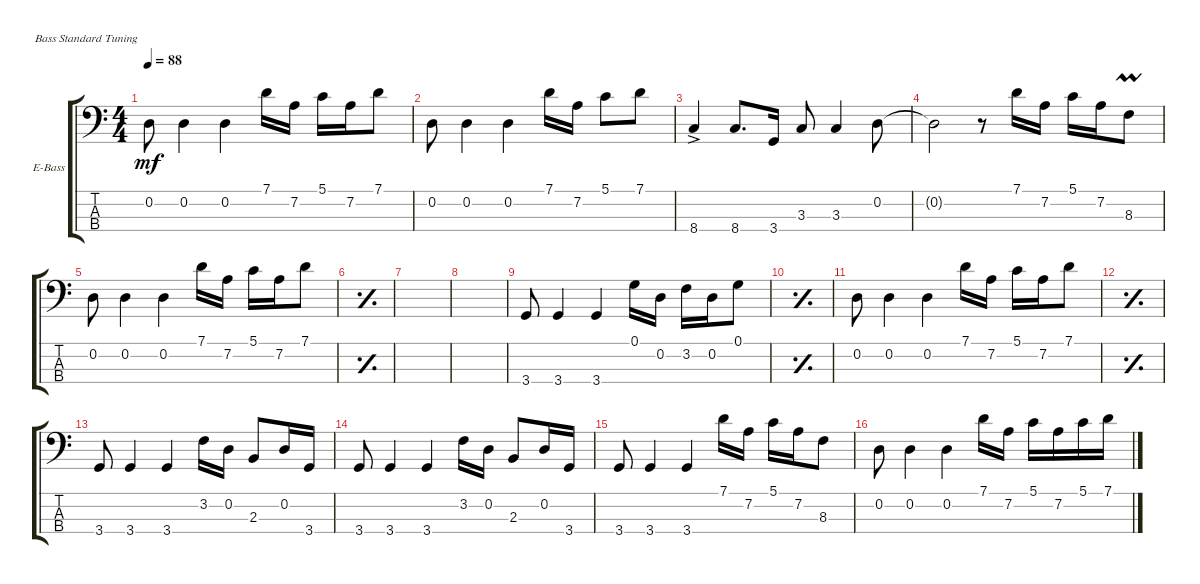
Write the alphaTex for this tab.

\defaultSystemsLayout 4
\bracketExtendMode groupsimilarinstruments
\firstSystemTrackNameOrientation horizontal
\otherSystemsTrackNameOrientation horizontal
\track ("Electric Bass" "E-Bass") {instrument electricbassfinger}
\staff {score tabs}
\tuning (G2 D2 A1 E1)
\ts (4 4)
\tempo 88
\clef f4
\ks c
0.2.8{dy mf} 0.2.4 0.2.4 7.1.16 7.2.16 5.1.16 7.2.16 7.1.8 |
0.2.8 0.2.4 0.2.4 7.1.16 7.2.16 5.1.8 7.1.8 |
8.4{ac}.4 8.4.8{d} 3.4.16 3.3.8 3.3.4 0.2.8 |
0.2{t}.2 r.8 7.1.16 7.2.16 5.1.16 7.2.16 8.3{umordent}.8 |
0.2.8 0.2.4 0.2.4 7.1.16 7.2.16 5.1.16 7.2.16 7.1.8 |
\simile simple
|
|
|
\simile none
3.4.8 3.4.4 3.4.4 0.1.16 0.2.16 3.2.16 0.2.16 0.1.8 |
\simile simple
|
\simile none
0.2.8 0.2.4 0.2.4 7.1.16 7.2.16 5.1.16 7.2.16 7.1.8 |
\simile simple
|
\simile none
3.4.8 3.4.4 3.4.4 3.2.16 0.2.16 2.3.8 0.2.16 3.4.16 |
3.4.8 3.4.4 3.4.4 3.2.16 0.2.16 2.3.8 0.2.16 3.4.16 |
3.4.8 3.4.4 3.4.4 7.1.16 7.2.16 5.1.16 7.2.16 8.3.8 |
0.2.8 0.2.4 0.2.4 7.1.16 7.2.16 5.1.16 7.2.16 5.1.16 7.1.16
